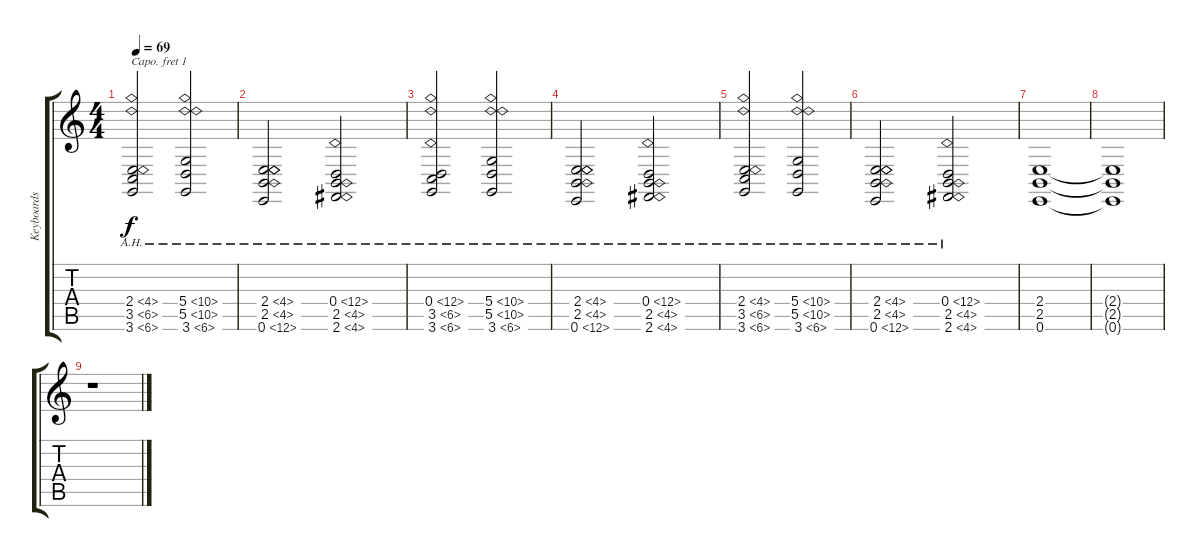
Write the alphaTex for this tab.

\track ("Keyboards II" "Keyboards ") {instrument synthstrings1}
\staff {score tabs}
\capo 1
\tuning (Eb4 Bb3 Gb3 Db3 Ab2 Eb2) {hide}
\ts (4 4)
\tempo 69
\clef g2
\ks c
(2.4{ah 2} 3.5{ah 3} 3.6{ah 3}).2{dy f} (5.4{ah 5} 5.5{ah 5} 3.6{ah 3}).2 |
(2.4{ah 2} 2.5{ah 2} 0.6{ah 12}).2 (0.4{ah 12} 2.5{ah 2} 2.6{ah 2}).2 |
(0.4{ah 12} 3.5{ah 3} 3.6{ah 3}).2 (5.4{ah 5} 5.5{ah 5} 3.6{ah 3}).2 |
(2.4{ah 2} 2.5{ah 2} 0.6{ah 12}).2 (0.4{ah 12} 2.5{ah 2} 2.6{ah 2}).2 |
(2.4{ah 2} 3.5{ah 3} 3.6{ah 3}).2 (5.4{ah 5} 5.5{ah 5} 3.6{ah 3}).2 |
(2.4{ah 2} 2.5{ah 2} 0.6{ah 12}).2 (0.4{ah 12} 2.5{ah 2} 2.6{ah 2}).2 |
(2.4 2.5 0.6).1 |
(2.4{t} 2.5{t} 0.6{t}).1{volume 0} |
r.1
